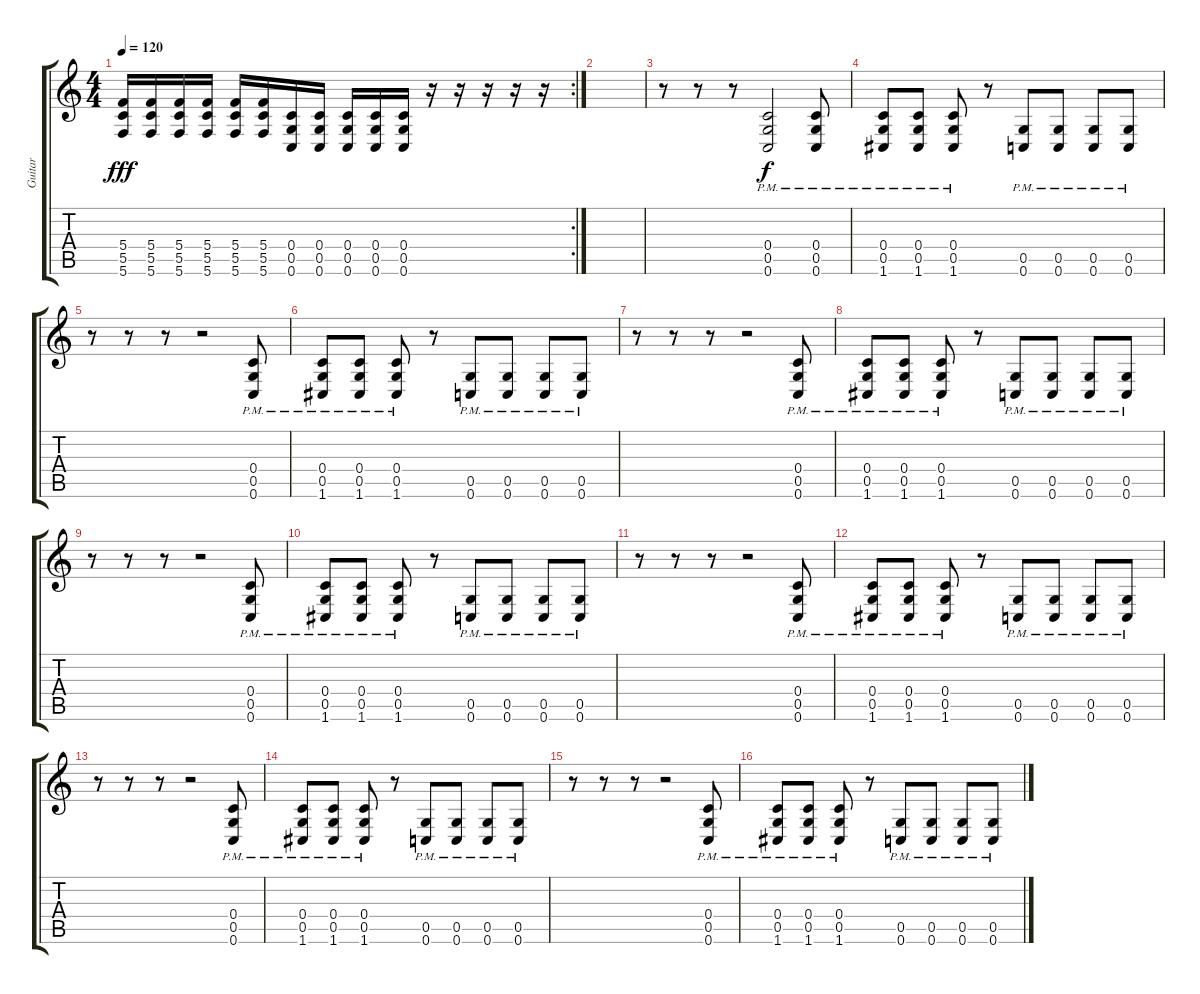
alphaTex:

\track ("Guitar" "Guitar") {instrument distortionguitar}
\staff {score tabs}
\tuning (D4 A3 F3 C3 G2 C2) {hide}
\rc 2
\ts (4 4)
\tempo 120
\clef g2
\ks c
(5.4 5.5 5.6).16{dy fff} (5.4 5.5 5.6).16 (5.4 5.5 5.6).16 (5.4 5.5 5.6).16 (5.4 5.5 5.6).16 (5.4 5.5 5.6).16 (0.4 0.5 0.6).16 (0.4 0.5 0.6).16 (0.4 0.5 0.6).16 (0.4 0.5 0.6).16 (0.4 0.5 0.6).16 r.16 r.16 r.16 r.16 r.16 |
|
r.8 r.8 r.8 (0.4{pm} 0.5{pm} 0.6{pm}).2{dy f} (0.4{pm} 0.5{pm} 0.6{pm}).8 |
(0.4{pm} 0.5{pm} 1.6{pm}).8 (0.4{pm} 0.5{pm} 1.6{pm}).8 (0.4{pm} 0.5{pm} 1.6{pm}).8 r.8 (0.5{pm} 0.6{pm}).8 (0.5{pm} 0.6{pm}).8 (0.5{pm} 0.6{pm}).8 (0.5{pm} 0.6{pm}).8 |
r.8 r.8 r.8 r.2 (0.4{pm} 0.5{pm} 0.6{pm}).8 |
(0.4{pm} 0.5{pm} 1.6{pm}).8 (0.4{pm} 0.5{pm} 1.6{pm}).8 (0.4{pm} 0.5{pm} 1.6{pm}).8 r.8 (0.5{pm} 0.6{pm}).8 (0.5{pm} 0.6{pm}).8 (0.5{pm} 0.6{pm}).8 (0.5{pm} 0.6{pm}).8 |
r.8 r.8 r.8 r.2 (0.4{pm} 0.5{pm} 0.6{pm}).8 |
(0.4{pm} 0.5{pm} 1.6{pm}).8 (0.4{pm} 0.5{pm} 1.6{pm}).8 (0.4{pm} 0.5{pm} 1.6{pm}).8 r.8 (0.5{pm} 0.6{pm}).8 (0.5{pm} 0.6{pm}).8 (0.5{pm} 0.6{pm}).8 (0.5{pm} 0.6{pm}).8 |
r.8 r.8 r.8 r.2 (0.4{pm} 0.5{pm} 0.6{pm}).8 |
(0.4{pm} 0.5{pm} 1.6{pm}).8 (0.4{pm} 0.5{pm} 1.6{pm}).8 (0.4{pm} 0.5{pm} 1.6{pm}).8 r.8 (0.5{pm} 0.6{pm}).8 (0.5{pm} 0.6{pm}).8 (0.5{pm} 0.6{pm}).8 (0.5{pm} 0.6{pm}).8 |
r.8 r.8 r.8 r.2 (0.4{pm} 0.5{pm} 0.6{pm}).8 |
(0.4{pm} 0.5{pm} 1.6{pm}).8 (0.4{pm} 0.5{pm} 1.6{pm}).8 (0.4{pm} 0.5{pm} 1.6{pm}).8 r.8 (0.5{pm} 0.6{pm}).8 (0.5{pm} 0.6{pm}).8 (0.5{pm} 0.6{pm}).8 (0.5{pm} 0.6{pm}).8 |
r.8 r.8 r.8 r.2 (0.4{pm} 0.5{pm} 0.6{pm}).8 |
(0.4{pm} 0.5{pm} 1.6{pm}).8 (0.4{pm} 0.5{pm} 1.6{pm}).8 (0.4{pm} 0.5{pm} 1.6{pm}).8 r.8 (0.5{pm} 0.6{pm}).8 (0.5{pm} 0.6{pm}).8 (0.5{pm} 0.6{pm}).8 (0.5{pm} 0.6{pm}).8 |
r.8 r.8 r.8 r.2 (0.4{pm} 0.5{pm} 0.6{pm}).8 |
(0.4{pm} 0.5{pm} 1.6{pm}).8 (0.4{pm} 0.5{pm} 1.6{pm}).8 (0.4{pm} 0.5{pm} 1.6{pm}).8 r.8 (0.5{pm} 0.6{pm}).8 (0.5{pm} 0.6{pm}).8 (0.5{pm} 0.6{pm}).8 (0.5{pm} 0.6{pm}).8
